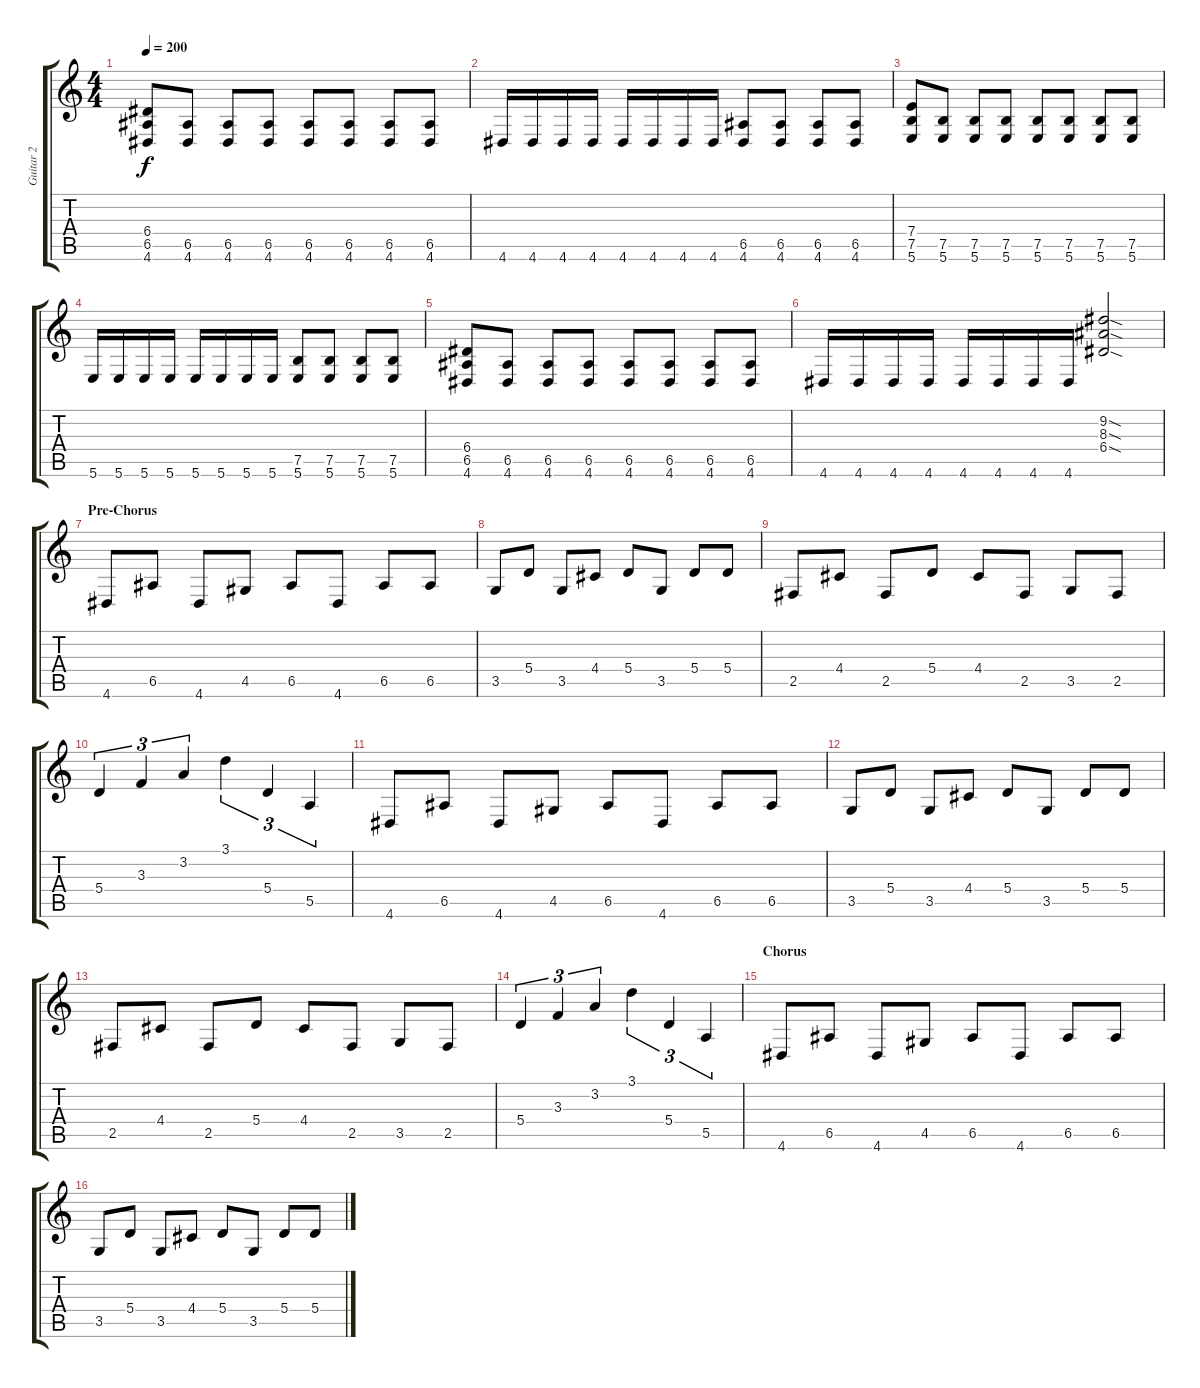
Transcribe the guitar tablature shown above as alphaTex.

\track ("Guitar 2" "Guitar 2") {instrument distortionguitar}
\staff {score tabs}
\tuning (B3 Gb3 D3 A2 E2 B1) {hide}
\ts (4 4)
\tempo 200
\clef g2
\ks c
(6.4 6.5 4.6).8{dy f} (6.5 4.6).8 (6.5 4.6).8 (6.5 4.6).8 (6.5 4.6).8 (6.5 4.6).8 (6.5 4.6).8 (6.5 4.6).8 |
4.6.16 4.6.16 4.6.16 4.6.16 4.6.16 4.6.16 4.6.16 4.6.16 (6.5 4.6).8 (6.5 4.6).8 (6.5 4.6).8 (6.5 4.6).8 |
(7.4 7.5 5.6).8 (7.5 5.6).8 (7.5 5.6).8 (7.5 5.6).8 (7.5 5.6).8 (7.5 5.6).8 (7.5 5.6).8 (7.5 5.6).8 |
5.6.16 5.6.16 5.6.16 5.6.16 5.6.16 5.6.16 5.6.16 5.6.16 (7.5 5.6).8 (7.5 5.6).8 (7.5 5.6).8 (7.5 5.6).8 |
(6.4 6.5 4.6).8 (6.5 4.6).8 (6.5 4.6).8 (6.5 4.6).8 (6.5 4.6).8 (6.5 4.6).8 (6.5 4.6).8 (6.5 4.6).8 |
4.6.16 4.6.16 4.6.16 4.6.16 4.6.16 4.6.16 4.6.16 4.6.16 (9.2{sod} 8.3{sod} 6.4{sod}).2 |
\section ("" "Pre-Chorus")
4.6.8 6.5.8 4.6.8 4.5.8 6.5.8 4.6.8 6.5.8 6.5.8 |
3.5.8 5.4.8 3.5.8 4.4.8 5.4.8 3.5.8 5.4.8 5.4.8 |
2.5.8 4.4.8 2.5.8 5.4.8 4.4.8 2.5.8 3.5.8 2.5.8 |
5.4.4{tu (3 2)} 3.3.4{tu (3 2)} 3.2.4{tu (3 2)} 3.1.4{tu (3 2)} 5.4.4{tu (3 2)} 5.5.4{tu (3 2)} |
4.6.8 6.5.8 4.6.8 4.5.8 6.5.8 4.6.8 6.5.8 6.5.8 |
3.5.8 5.4.8 3.5.8 4.4.8 5.4.8 3.5.8 5.4.8 5.4.8 |
2.5.8 4.4.8 2.5.8 5.4.8 4.4.8 2.5.8 3.5.8 2.5.8 |
5.4.4{tu (3 2)} 3.3.4{tu (3 2)} 3.2.4{tu (3 2)} 3.1.4{tu (3 2)} 5.4.4{tu (3 2)} 5.5.4{tu (3 2)} |
\section ("" "Chorus")
4.6.8 6.5.8 4.6.8 4.5.8 6.5.8 4.6.8 6.5.8 6.5.8 |
3.5.8 5.4.8 3.5.8 4.4.8 5.4.8 3.5.8 5.4.8 5.4.8
